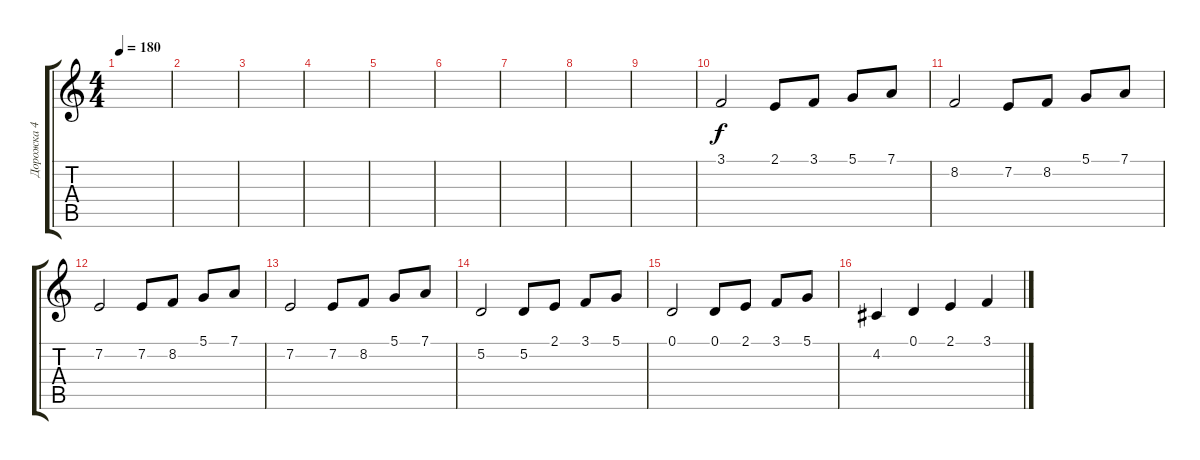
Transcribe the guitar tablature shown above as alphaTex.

\track ("Дорожка 4" "Дорожка 4") {instrument choiraahs}
\staff {score tabs}
\tuning (D4 A3 F3 C3 G2 D2) {hide}
\ts (4 4)
\tempo 180
\clef g2
\ks c
|
|
|
|
|
|
|
|
|
3.1.2 2.1.8 3.1.8 5.1.8 7.1.8 |
8.2.2 7.2.8 8.2.8 5.1.8 7.1.8 |
7.2.2 7.2.8 8.2.8 5.1.8 7.1.8 |
7.2.2 7.2.8 8.2.8 5.1.8 7.1.8 |
5.2.2 5.2.8 2.1.8 3.1.8 5.1.8 |
0.1.2 0.1.8 2.1.8 3.1.8 5.1.8 |
4.2.4 0.1.4 2.1.4 3.1.4
